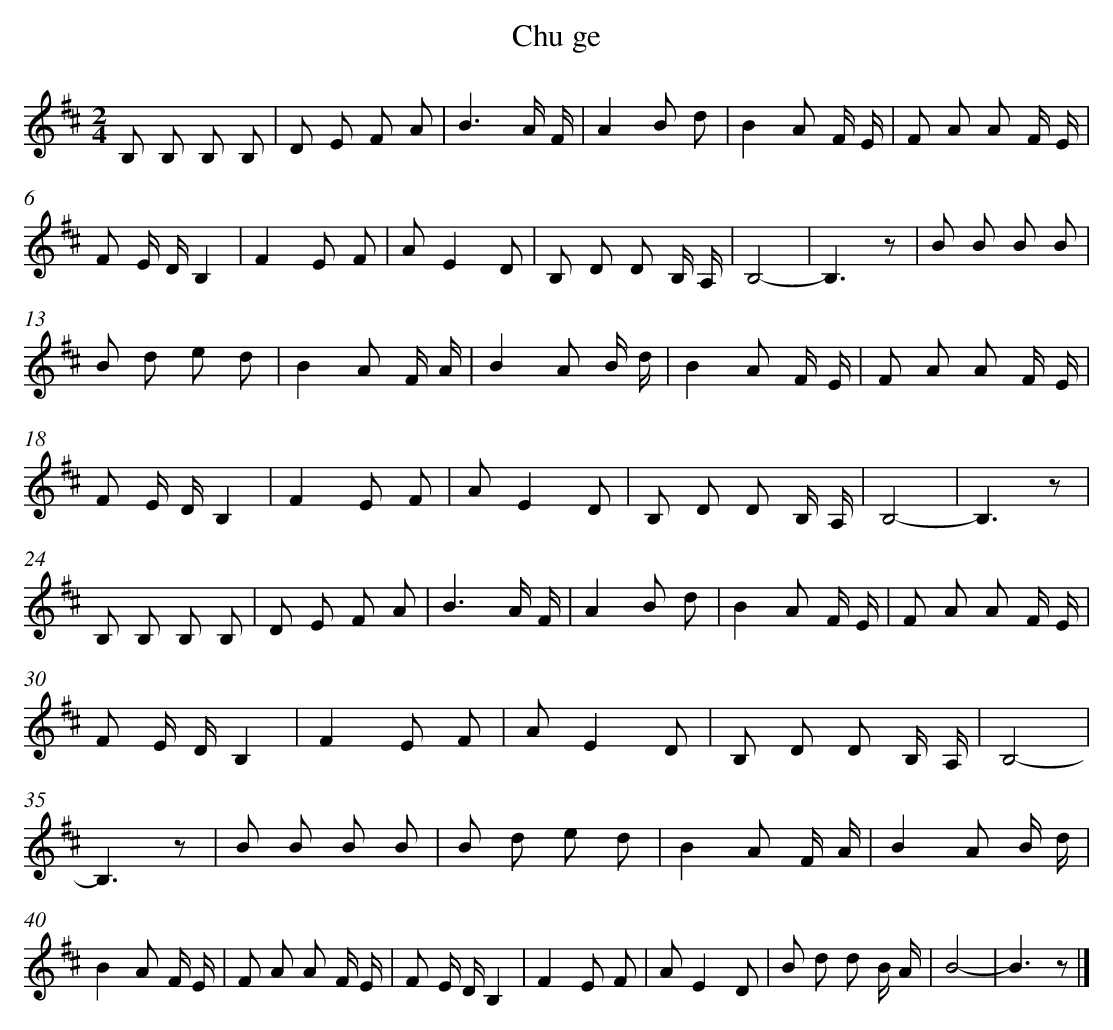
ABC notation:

X:1
T: Chu ge
L: 1/8
M: 2/4
K: D
B, B, B, B, [I:setbarnb 1]|
D E F A |
B3A/ F/ |
A2B d |
B2A F/ E/ |
F A A F/ E/ |
F E/ D/B,2 |
F2E F |
AE2D |
B, D D B,/ A,/ |
B,4- |
B,3z |
B B B B |
B d e d |
B2A F/ A/ |
B2A B/ d/ |
B2A F/ E/ |
F A A F/ E/ |
F E/ D/B,2 |
F2E F |
AE2D |
B, D D B,/ A,/ |
B,4- |
B,3z |
B, B, B, B, |
D E F A |
B3A/ F/ |
A2B d |
B2A F/ E/ |
F A A F/ E/ |
F E/ D/B,2 |
F2E F |
AE2D |
B, D D B,/ A,/ |
B,4- |
B,3z |
B B B B |
B d e d |
B2A F/ A/ |
B2A B/ d/ |
B2A F/ E/ |
F A A F/ E/ |
F E/ D/B,2 |
F2E F |
AE2D |
B d d B/ A/ |
B4- |
B3z |]
